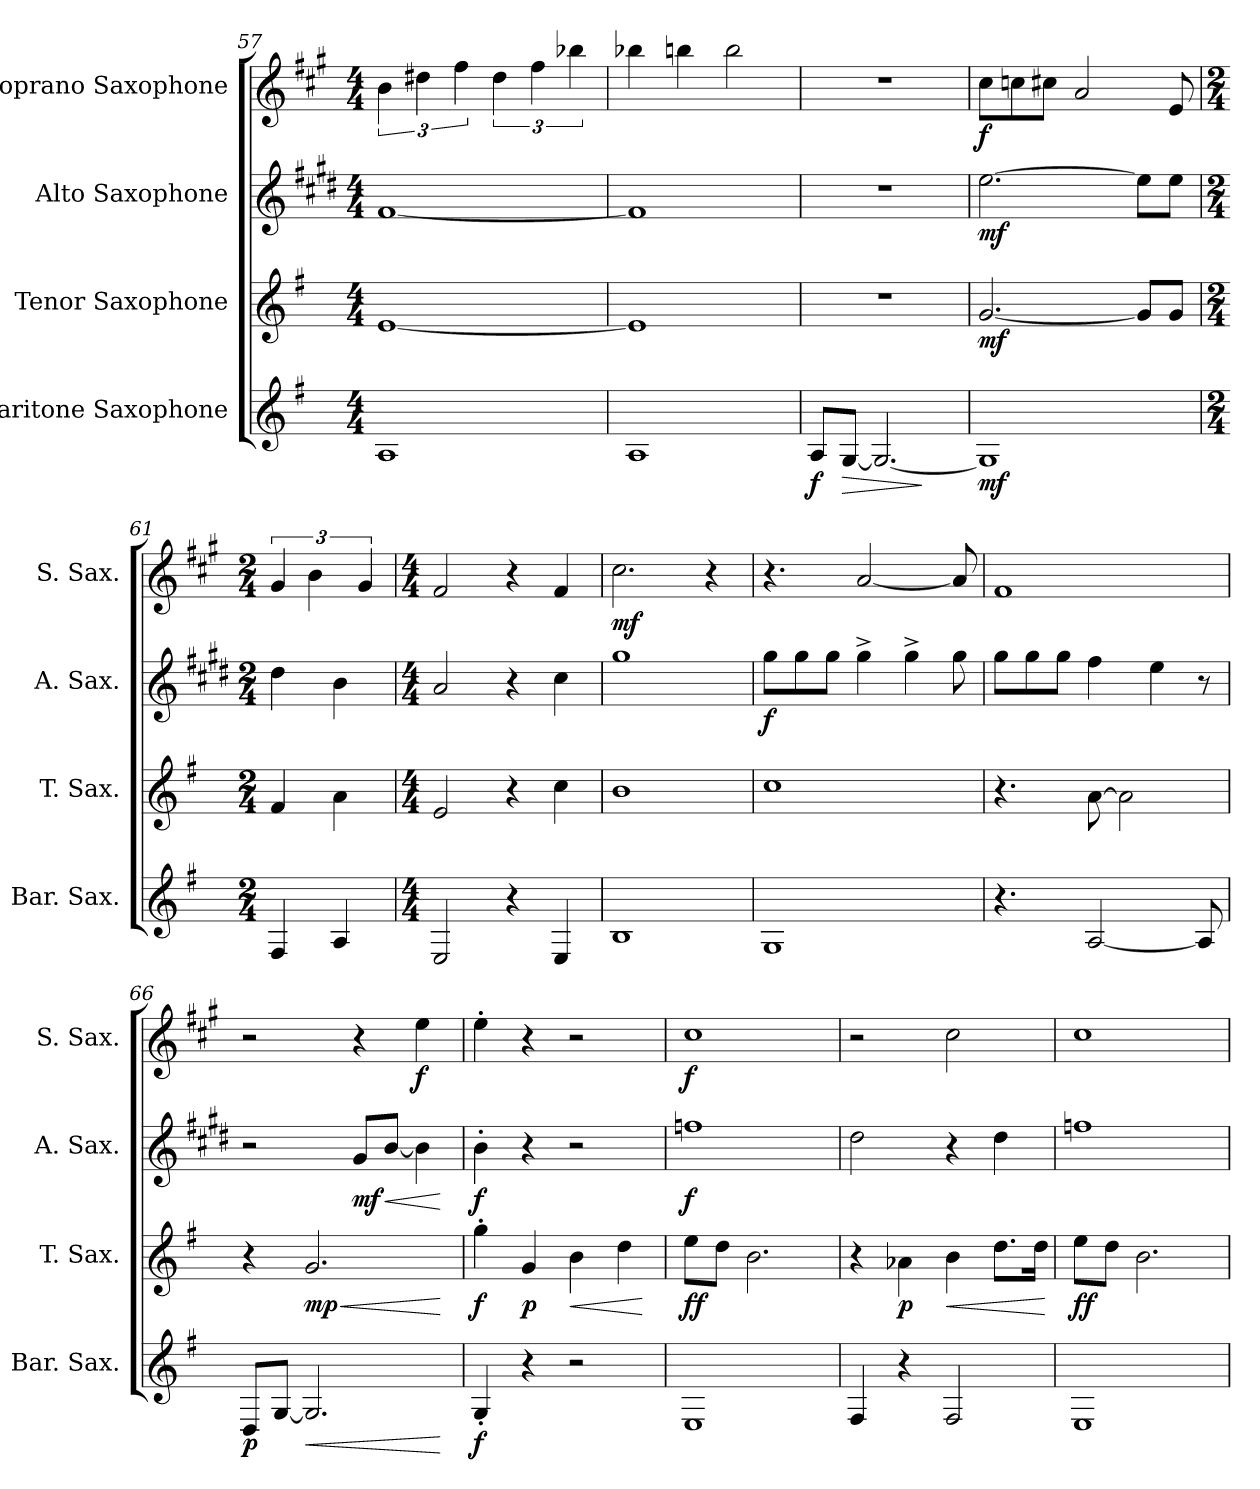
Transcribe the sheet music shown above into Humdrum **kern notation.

**kern	**dynam	**kern	**dynam	**kern	**dynam	**kern	**dynam
*part4	*part4	*part3	*part3	*part2	*part2	*part1	*part1
*staff4	*staff4	*staff3	*staff3	*staff2	*staff2	*staff1	*staff1
*I"Baritone Saxophone	*	*I"Tenor Saxophone	*	*I"Alto Saxophone	*	*I"Soprano Saxophone	*
*I'Bar. Sax.	*	*I'T. Sax.	*	*I'A. Sax.	*	*I'S. Sax.	*
!!LO:PB:g=z
*clefG2	*	*clefG2	*	*clefG2	*	*clefG2	*
*ITrd12c21	*	*ITrd8c14	*	*ITrd5c9	*	*ITrd1c2	*
*k[f#]	*	*k[f#]	*	*k[f#]	*	*k[f#]	*
*M4/4	*	*M4/4	*	*M4/4	*	*M4/4	*
=57	=57	=57	=57	=57	=57	=57	=57
1AA	.	[1E	.	[1A	.	6a\	.
.	.	.	.	.	.	6cc#X\	.
.	.	.	.	.	.	6ee\	.
.	.	.	.	.	.	6cc#\	.
.	.	.	.	.	.	6ee\	.
.	.	.	.	.	.	6aa-X\	.
=58	=58	=58	=58	=58	=58	=58	=58
1AA	.	1E]	.	1A]	.	4aa-X\	.
.	.	.	.	.	.	4aan\	.
*	*	*	*	*	*	*8va	*
.	.	.	.	.	.	2aaa\	.
=59	=59	=59	=59	=59	=59	=59	=59
*	*	*	*	*	*	*X8va	*
*	*	*	*	*	*	*MM124	*
!	!LO:DY:b	!	!	!	!	!	!
8AA/L	f	1r	.	1r	.	1r	.
!	!LO:HP:b	!	!	!	!	!	!
[8GG/J	>	.	.	.	.	.	.
2.GG/_	.	.	.	.	.	.	.
.	]	.	.	.	.	.	.
=60	=60	=60	=60	=60	=60	=60	=60
!	!LO:DY:b	!	!LO:DY:b	!	!LO:DY:b	!	!LO:DY:b
1GG]	mf	[2.G/	mf	[2.g\	mf	8b\L	f
.	.	.	.	.	.	8b-X\	.
.	.	.	.	.	.	8bn\J	.
.	.	.	.	.	.	2g/	.
.	.	8G/L]	.	8g\L]	.	.	.
.	.	8G/J	.	8g\J	.	8d/	.
=61	=61	=61	=61	=61	=61	=61	=61
*M2/4	*	*M2/4	*	*M2/4	*	*M2/4	*
4FF#/	.	4F#/	.	4f#\	.	6f#/	.
.	.	.	.	.	.	6a\	.
4AA/	.	4A\	.	4d\	.	.	.
.	.	.	.	.	.	6f#/	.
=62	=62	=62	=62	=62	=62	=62	=62
*M4/4	*	*M4/4	*	*M4/4	*	*M4/4	*
2EE/	.	2E/	.	2c/	.	2e/	.
4r	.	4r	.	4r	.	4r	.
4EE/	.	4c\	.	4e\	.	4e/	.
=63	=63	=63	=63	=63	=63	=63	=63
!	!	!	!	!	!	!	!LO:DY:b
1BB	.	1B	.	1b	.	2.b\	mf
.	.	.	.	.	.	4r	.
!!LO:LB:g=z
=64	=64	=64	=64	=64	=64	=64	=64
!	!	!	!	!	!LO:DY:b	!	!
1GG	.	1c	.	8b\L	f	4.r	.
.	.	.	.	8b\	.	.	.
.	.	.	.	8b\J	.	.	.
.	.	.	.	4b^\	.	[2g/	.
.	.	.	.	4b^\	.	.	.
.	.	.	.	8b\	.	8g/]	.
=65	=65	=65	=65	=65	=65	=65	=65
4.r	.	4.r	.	8b\L	.	1e	.
.	.	.	.	8b\	.	.	.
.	.	.	.	8b\J	.	.	.
[2AA/	.	[8A\	.	4a\	.	.	.
.	.	2A\]	.	.	.	.	.
.	.	.	.	4g\	.	.	.
8AA/]	.	.	.	8r	.	.	.
=66	=66	=66	=66	=66	=66	=66	=66
!	!LO:DY:b	!	!	!	!	!	!
8DD/L	p	4r	.	2r	.	2r	.
[8GG/J	.	.	.	.	.	.	.
!	!LO:HP:b	!	!LO:HP:b	!	!	!	!
!	!	!	!LO:DY:n=1:b	!	!	!	!
2.GG/]	<	2.G/	< mp	.	.	.	.
!	!	!	!	!	!LO:DY:b	!	!
.	.	.	.	8B/L	mf	4r	.
!	!	!	!	!	!LO:HP:b	!	!
.	.	.	.	[8d/J	<	.	.
!	!	!	!	!	!	!	!LO:DY:b
.	.	.	.	4d\]	.	4dd\	f
.	[	.	[	.	[	.	.
=67	=67	=67	=67	=67	=67	=67	=67
!	!LO:DY:b	!	!LO:DY:b	!	!LO:DY:b	!	!
4GG'/	f	4g'\	f	4d'\	f	4dd'\	.
!	!	!	!LO:DY:b	!	!	!	!
4r	.	4G/	p	4r	.	4r	.
!	!	!	!LO:HP:b	!	!	!	!
2r	.	4B\	<	2r	.	2r	.
.	.	4d\	.	.	.	.	.
.	.	.	[	.	.	.	.
=68	=68	=68	=68	=68	=68	=68	=68
!	!	!	!LO:DY:b	!	!LO:DY:b	!	!LO:DY:b
1EE	.	8e\L	ff	1a-X	f	1b	f
.	.	8d\J	.	.	.	.	.
.	.	2.B\	.	.	.	.	.
=69	=69	=69	=69	=69	=69	=69	=69
4FF#/	.	4r	.	2f#\	.	2r	.
!	!	!	!LO:DY:b	!	!	!	!
4r	.	4A-X\	p	.	.	.	.
!	!	!	!LO:HP:b	!	!	!	!
2FF#/	.	4B\	<	4r	.	2b\	.
.	.	8.d\L	.	4f#\	.	.	.
.	.	16d\Jk	.	.	.	.	.
.	.	.	[	.	.	.	.
=70	=70	=70	=70	=70	=70	=70	=70
!	!	!	!LO:DY:b	!	!	!	!
1EE	.	8e\L	ff	1a-X	.	1b	.
.	.	8d\J	.	.	.	.	.
.	.	2.B\	.	.	.	.	.
=	=	=	=	=	=	=	=
*-	*-	*-	*-	*-	*-	*-	*-
